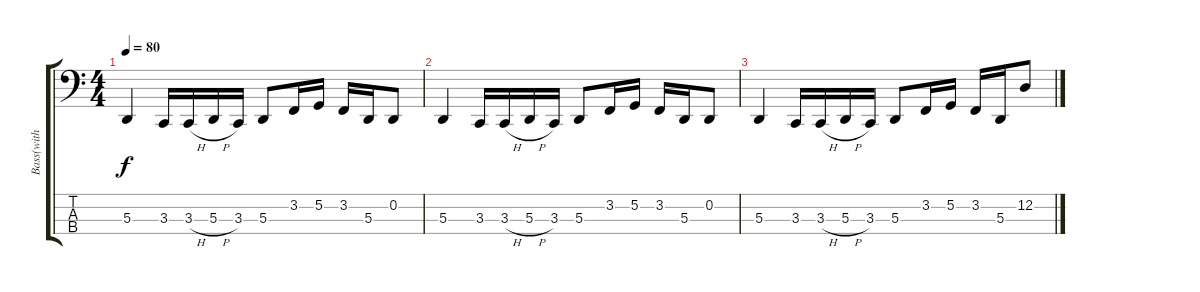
\track ("Bass(with sawtooth pedal)" "Bass(with ") {instrument lead2sawtooth}
\staff {score tabs}
\tuning (G2 D2 A1 D1) {hide}
\ts (4 4)
\tempo 80
\clef f4
\ks c
5.3.4{dy f} 3.3.16 3.3{h}.16 5.3{h}.16 3.3.16 5.3.8 3.2.16 5.2.16 3.2.16 5.3.16 0.2.8 |
5.3.4 3.3.16 3.3{h}.16 5.3{h}.16 3.3.16 5.3.8 3.2.16 5.2.16 3.2.16 5.3.16 0.2.8 |
5.3.4 3.3.16 3.3{h}.16 5.3{h}.16 3.3.16 5.3.8 3.2.16 5.2.16 3.2.16 5.3.16 12.2.8
